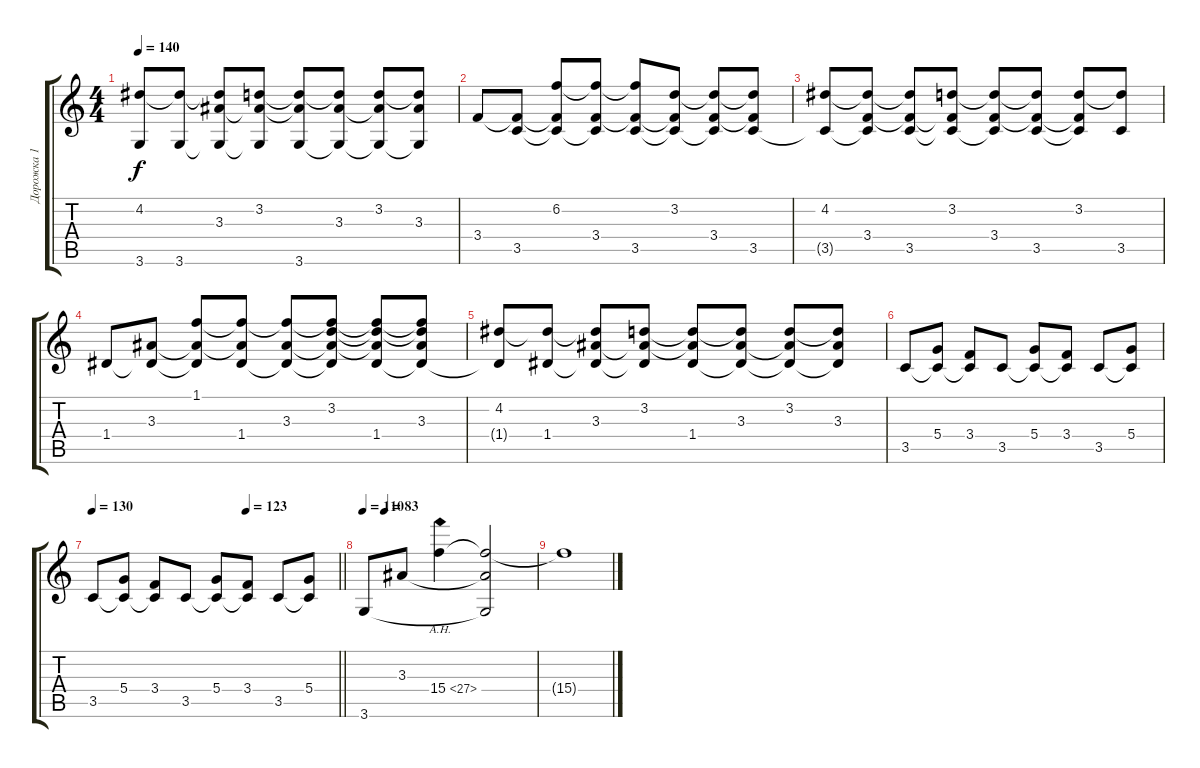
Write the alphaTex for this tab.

\track ("Дорожка 1" "Дорожка 1") {instrument acousticguitarsteel}
\staff {score tabs}
\tuning (E4 B3 G3 D3 A2 E2) {hide}
\ts (4 4)
\tempo 140
\clef g2
\ks c
(4.2 3.6{t}).8{dy f} (4.2{t} 3.6).8 (4.2{t} 3.3 3.6{t}).8 (3.2 3.3{t} 3.6{t}).8 (3.2{t} 3.3{t} 3.6).8 (3.2{t} 3.3 3.6{t}).8 (3.2 3.3{t} 3.6{t}).8 (3.2{t} 3.3 3.6{t}).8 |
3.4.8 (3.4{t} 3.5).8 (6.2 3.4{t} 3.5{t}).8 (6.2{t} 3.4 3.5{t}).8 (6.2{t} 3.4{t} 3.5).8 (3.2 3.4{t} 3.5{t}).8 (3.2{t} 3.4 3.5{t}).8 (3.2{t} 3.4{t} 3.5).8 |
(4.2 3.5{t}).8 (4.2{t} 3.4 3.5{t}).8 (4.2{t} 3.4{t} 3.5).8 (3.2 3.4{t} 3.5{t}).8 (3.2{t} 3.4 3.5{t}).8 (3.2{t} 3.4{t} 3.5).8 (3.2 3.4{t} 3.5{t}).8 (3.2{t} 3.5).8 |
1.4.8 (3.3 1.4{t}).8 (1.1 3.3{t} 1.4{t}).8 (1.1{t} 3.3{t} 1.4).8 (1.1{t} 3.3 1.4{t}).8 (1.1{t} 3.2 3.3{t} 1.4{t}).8 (1.1{t} 3.2{t} 3.3{t} 1.4).8 (1.1{t} 3.2{t} 3.3 1.4{t}).8 |
(4.2 1.4{t}).8 (4.2{t} 1.4).8 (4.2{t} 3.3 1.4{t}).8 (3.2 3.3{t} 1.4{t}).8 (3.2{t} 3.3{t} 1.4).8 (3.2{t} 3.3 1.4{t}).8 (3.2 3.3{t} 1.4{t}).8 (3.2{t} 3.3 1.4{t}).8 |
3.5.8 (5.4 3.5{t}).8 (3.4 3.5{t}).8 3.5.8 (5.4 3.5{t}).8 (3.4 3.5{t}).8 3.5.8 (5.4 3.5{t}).8 |
\tempo 130
\tempo (123 0.625)
\barLineRight lightlight
3.5.8 (5.4 3.5{t}).8 (3.4 3.5{t}).8 3.5.8 (5.4 3.5{t}).8 (3.4 3.5{t}).8 3.5.8 (5.4 3.5{t}).8 |
\tempo 110
\tempo (83 0.125)
3.6.8 3.3.8 15.4{ah 12}.4 (3.3{t} 15.4{t} 3.6{t}).2 |
15.4{t}.1
